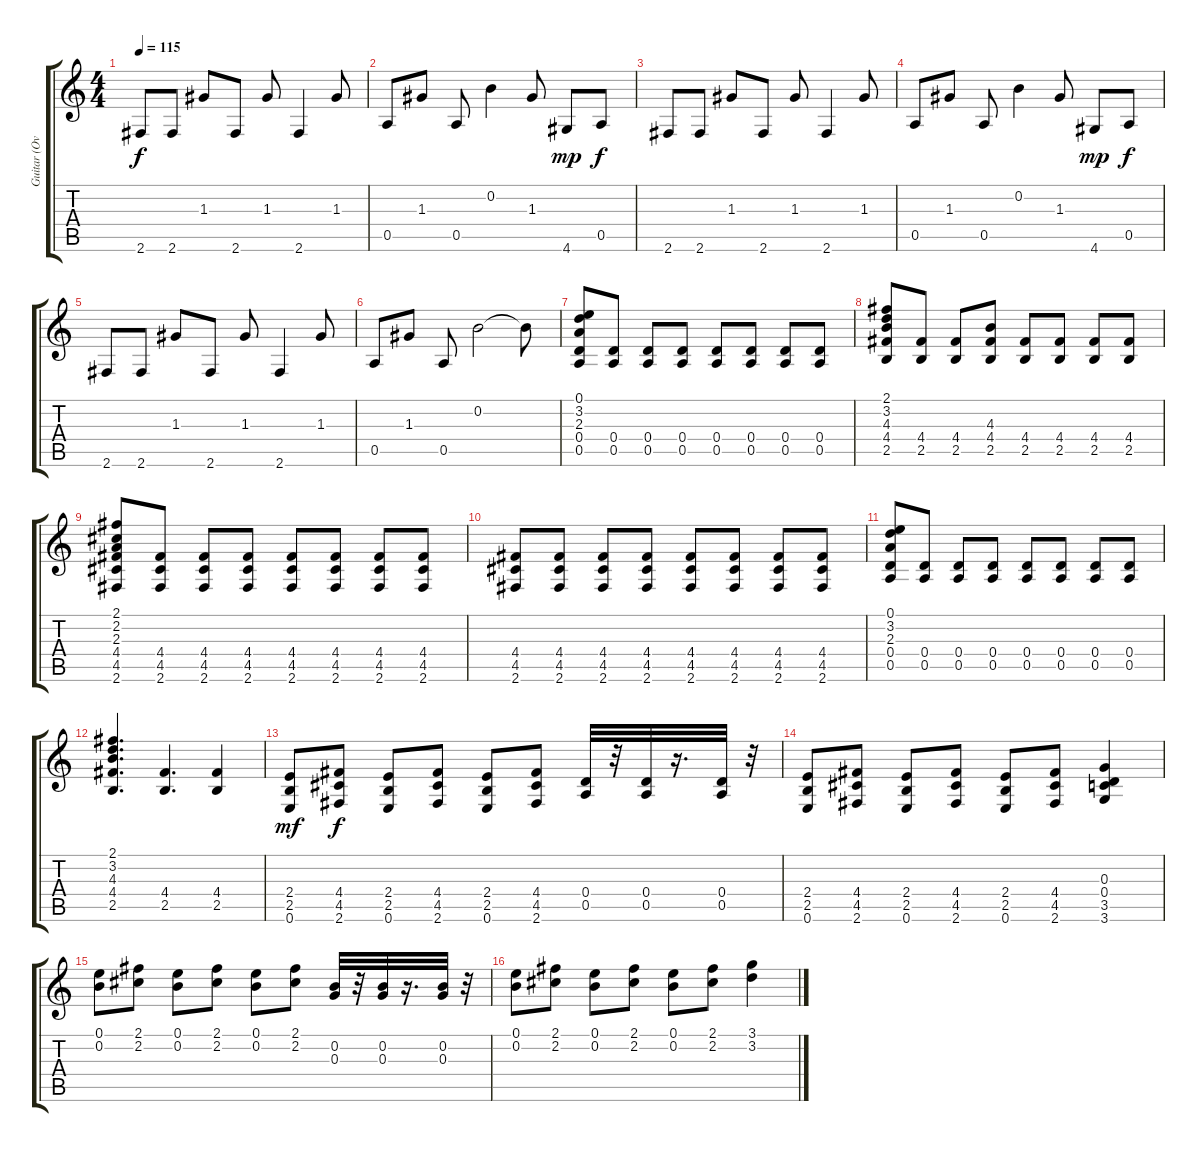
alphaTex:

\track ("Guitar (Overdubs/Fills)" "Guitar (Ov") {instrument distortionguitar}
\staff {score tabs}
\tuning (E4 B3 G3 D3 A2 E2) {hide}
\ts (4 4)
\tempo 115
\clef g2
\ks c
2.6.8{dy f} 2.6.8 1.3.8 2.6.8 1.3.8 2.6.4 1.3.8 |
0.5.8 1.3.8 0.5.8 0.2.4 1.3.8 4.6.8{dy mp} 0.5.8{dy f} |
2.6.8{instrument electricguitarmuted} 2.6.8 1.3.8 2.6.8 1.3.8 2.6.4 1.3.8 |
0.5.8 1.3.8 0.5.8 0.2.4 1.3.8 4.6.8{dy mp} 0.5.8{dy f} |
2.6.8 2.6.8 1.3.8 2.6.8 1.3.8 2.6.4 1.3.8 |
0.5.8{instrument distortionguitar} 1.3.8 0.5.8 0.2.2 0.2{t}.8 |
(0.1 3.2 2.3 0.4 0.5).8 (0.4 0.5).8 (0.4 0.5).8 (0.4 0.5).8 (0.4 0.5).8 (0.4 0.5).8 (0.4 0.5).8 (0.4 0.5).8 |
(2.1 3.2 4.3 4.4 2.5).8 (4.4 2.5).8 (4.4 2.5).8 (4.3 4.4 2.5).8 (4.4 2.5).8 (4.4 2.5).8 (4.4 2.5).8 (4.4 2.5).8 |
(2.1 2.2 2.3 4.4 4.5 2.6).8 (4.4 4.5 2.6).8 (4.4 4.5 2.6).8 (4.4 4.5 2.6).8 (4.4 4.5 2.6).8 (4.4 4.5 2.6).8 (4.4 4.5 2.6).8 (4.4 4.5 2.6).8 |
(4.4 4.5 2.6).8 (4.4 4.5 2.6).8 (4.4 4.5 2.6).8 (4.4 4.5 2.6).8 (4.4 4.5 2.6).8 (4.4 4.5 2.6).8 (4.4 4.5 2.6).8 (4.4 4.5 2.6).8 |
(0.1 3.2 2.3 0.4 0.5).8 (0.4 0.5).8 (0.4 0.5).8 (0.4 0.5).8 (0.4 0.5).8 (0.4 0.5).8 (0.4 0.5).8 (0.4 0.5).8 |
(2.1 3.2 4.3 4.4 2.5).4{d} (4.4 2.5).4{d} (4.4 2.5).4 |
(2.4 2.5 0.6).8{dy mf} (4.4 4.5 2.6).8{dy f} (2.4 2.5 0.6).8 (4.4 4.5 2.6).8 (2.4 2.5 0.6).8 (4.4 4.5 2.6).8 (0.4 0.5).32 r.32 (0.4 0.5).32 r.16{d} (0.4 0.5).32 r.32 |
(2.4 2.5 0.6).8 (4.4 4.5 2.6).8 (2.4 2.5 0.6).8 (4.4 4.5 2.6).8 (2.4 2.5 0.6).8 (4.4 4.5 2.6).8 (0.3 0.4 3.5 3.6).4 |
(0.1 0.2).8 (2.1 2.2).8 (0.1 0.2).8 (2.1 2.2).8 (0.1 0.2).8 (2.1 2.2).8 (0.2 0.3).32 r.32 (0.2 0.3).32 r.16{d} (0.2 0.3).32 r.32 |
(0.1 0.2).8 (2.1 2.2).8 (0.1 0.2).8 (2.1 2.2).8 (0.1 0.2).8 (2.1 2.2).8 (3.1 3.2).4
